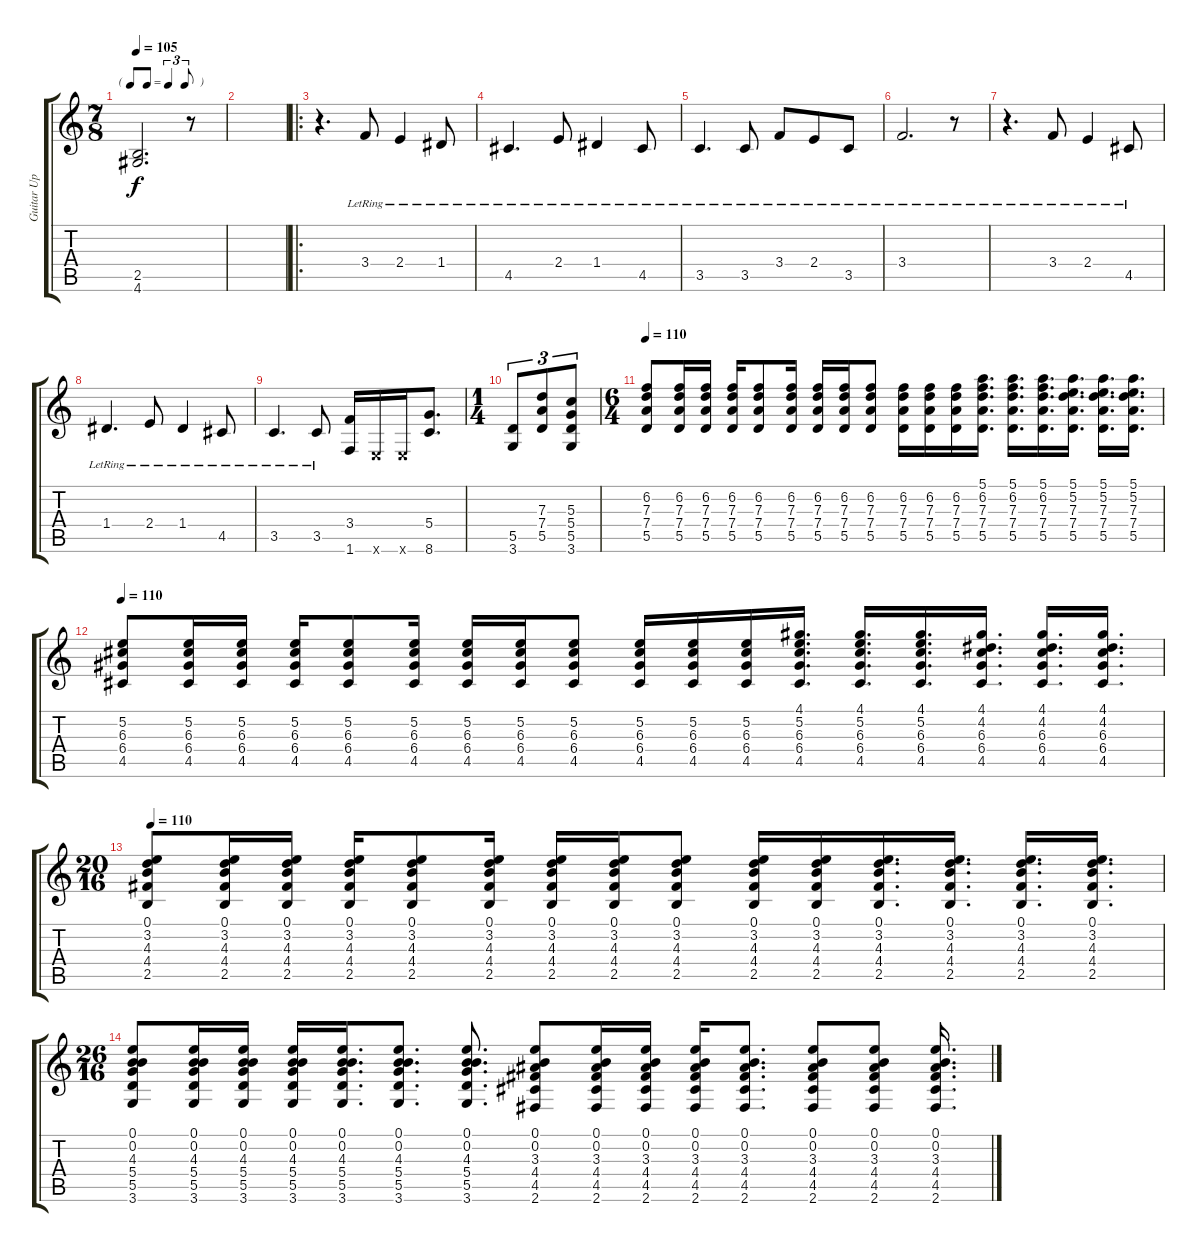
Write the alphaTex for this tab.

\track ("Guitar Up" "Guitar Up") {instrument acousticguitarnylon}
\staff {score tabs}
\tuning (E4 B3 G3 D3 A2 E2) {hide}
\ts (7 8)
\tf triplet8th
\tempo 105
\clef g2
\ks c
(2.5 4.6).2{d dy f} r.8 |
|
\ro
r.4{d} 3.4{lr}.8 2.4{lr}.4 1.4{lr}.8 |
4.5{lr}.4{d} 2.4{lr}.8 1.4{lr}.4 4.5{lr}.8 |
3.5{lr}.4{d} 3.5{lr}.8 3.4{lr}.8 2.4{lr}.8 3.5{lr}.8 |
3.4{lr}.2{d} r.8 |
r.4{d} 3.4{lr}.8 2.4{lr}.4 4.5{lr}.8 |
1.4{lr}.4{d} 2.4{lr}.8 1.4{lr}.4 4.5{lr}.8 |
3.5{lr}.4{d} 3.5{lr}.8 (3.4 1.6).16 0.6{x}.16 0.6{x}.16 (5.4 8.6).8{d} |
\ts (1 4)
(5.5 3.6).8{tu (3 2)} (7.3 7.4 5.5).8{tu (3 2)} (5.3 5.4 5.5 3.6).8{tu (3 2)} |
\ts (6 4)
\tempo 110
(6.2 7.3 7.4 5.5).8{instrument acousticguitarsteel} (6.2 7.3 7.4 5.5).16 (6.2 7.3 7.4 5.5).16 (6.2 7.3 7.4 5.5).16 (6.2 7.3 7.4 5.5).8 (6.2 7.3 7.4 5.5).16 (6.2 7.3 7.4 5.5).16 (6.2 7.3 7.4 5.5).16 (6.2 7.3 7.4 5.5).8 (6.2 7.3 7.4 5.5).16 (6.2 7.3 7.4 5.5).16 (6.2 7.3 7.4 5.5).16 (5.1 6.2 7.3 7.4 5.5).16{d} (5.1 6.2 7.3 7.4 5.5).16{d} (5.1 6.2 7.3 7.4 5.5).16{d} (5.1 5.2 7.3 7.4 5.5).16{d} (5.1 5.2 7.3 7.4 5.5).16{d} (5.1 5.2 7.3 7.4 5.5).16{d} |
\tempo 110
(5.2 6.3 6.4 4.5).8 (5.2 6.3 6.4 4.5).16 (5.2 6.3 6.4 4.5).16 (5.2 6.3 6.4 4.5).16 (5.2 6.3 6.4 4.5).8 (5.2 6.3 6.4 4.5).16 (5.2 6.3 6.4 4.5).16 (5.2 6.3 6.4 4.5).16 (5.2 6.3 6.4 4.5).8 (5.2 6.3 6.4 4.5).16 (5.2 6.3 6.4 4.5).16 (5.2 6.3 6.4 4.5).16 (4.1 5.2 6.3 6.4 4.5).16{d} (4.1 5.2 6.3 6.4 4.5).16{d} (4.1 5.2 6.3 6.4 4.5).16{d} (4.1 4.2 6.3 6.4 4.5).16{d} (4.1 4.2 6.3 6.4 4.5).16{d} (4.1 4.2 6.3 6.4 4.5).16{d} |
\ts (20 16)
\tempo 110
(0.1 3.2 4.3 4.4 2.5).8 (0.1 3.2 4.3 4.4 2.5).16 (0.1 3.2 4.3 4.4 2.5).16 (0.1 3.2 4.3 4.4 2.5).16 (0.1 3.2 4.3 4.4 2.5).8 (0.1 3.2 4.3 4.4 2.5).16 (0.1 3.2 4.3 4.4 2.5).16 (0.1 3.2 4.3 4.4 2.5).16 (0.1 3.2 4.3 4.4 2.5).8 (0.1 3.2 4.3 4.4 2.5).16 (0.1 3.2 4.3 4.4 2.5).16 (0.1 3.2 4.3 4.4 2.5).16{d} (0.1 3.2 4.3 4.4 2.5).16{d} (0.1 3.2 4.3 4.4 2.5).16{d} (0.1 3.2 4.3 4.4 2.5).16{d} |
\ts (26 16)
(0.1 0.2 4.3 5.4 5.5 3.6).8 (0.1 0.2 4.3 5.4 5.5 3.6).16 (0.1 0.2 4.3 5.4 5.5 3.6).16 (0.1 0.2 4.3 5.4 5.5 3.6).16 (0.1 0.2 4.3 5.4 5.5 3.6).16{d} (0.1 0.2 4.3 5.4 5.5 3.6).8{d} (0.1 0.2 4.3 5.4 5.5 3.6).8{d} (0.1 0.2 3.3 4.4 4.5 2.6).8 (0.1 0.2 3.3 4.4 4.5 2.6).16 (0.1 0.2 3.3 4.4 4.5 2.6).16 (0.1 0.2 3.3 4.4 4.5 2.6).16 (0.1 0.2 3.3 4.4 4.5 2.6).8{d} (0.1 0.2 3.3 4.4 4.5 2.6).8 (0.1 0.2 3.3 4.4 4.5 2.6).8 (0.1 0.2 3.3 4.4 4.5 2.6).16{d}
